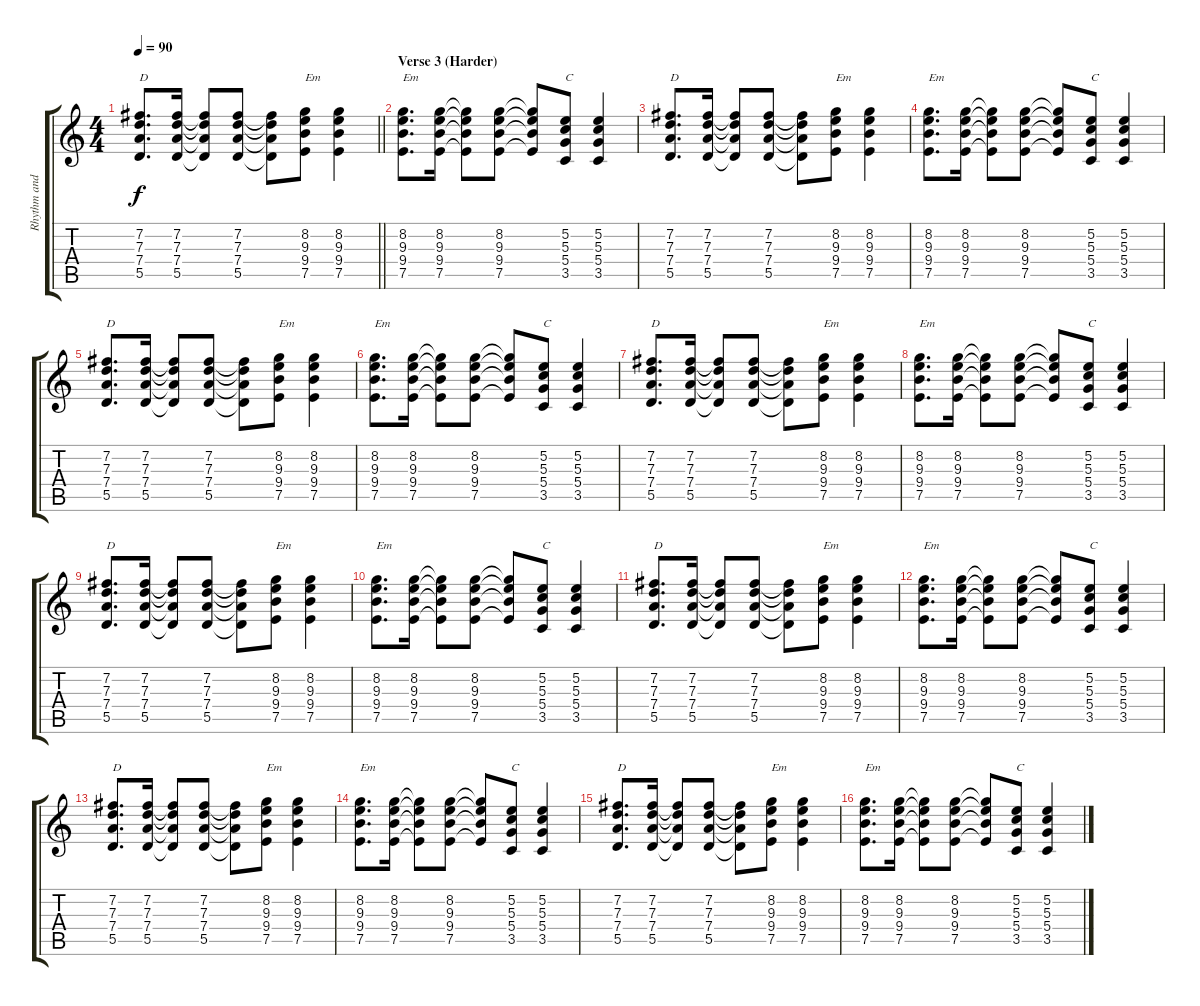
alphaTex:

\track ("Rhythm and Lead Guitar - Buck" "Rhythm and") {instrument overdrivenguitar}
\staff {score tabs}
\tuning (E4 B3 G3 D3 A2 E2) {hide}
\ts (4 4)
\tempo 90
\clef g2
\barLineRight lightlight
\ks c
(7.2 7.3 7.4 5.5).8{d txt "D" dy f} (7.2 7.3 7.4 5.5).16 (7.2{t} 7.3{t} 7.4{t} 5.5{t}).8 (7.2 7.3 7.4 5.5).8 (7.2{t} 7.3{t} 7.4{t} 5.5{t}).8 (8.2 9.3 9.4 7.5).8{txt "Em"} (8.2 9.3 9.4 7.5).4 |
\section ("" "Verse 3 (Harder)")
(8.2 9.3 9.4 7.5).8{d txt "Em"} (8.2 9.3 9.4 7.5).16 (8.2{t} 9.3{t} 9.4{t} 7.5{t}).8 (8.2 9.3 9.4 7.5).8 (8.2{t} 9.3{t} 9.4{t} 7.5{t}).8 (5.2 5.3 5.4 3.5).8{txt "C"} (5.2 5.3 5.4 3.5).4 |
(7.2 7.3 7.4 5.5).8{d txt "D"} (7.2 7.3 7.4 5.5).16 (7.2{t} 7.3{t} 7.4{t} 5.5{t}).8 (7.2 7.3 7.4 5.5).8 (7.2{t} 7.3{t} 7.4{t} 5.5{t}).8 (8.2 9.3 9.4 7.5).8{txt "Em"} (8.2 9.3 9.4 7.5).4 |
(8.2 9.3 9.4 7.5).8{d txt "Em"} (8.2 9.3 9.4 7.5).16 (8.2{t} 9.3{t} 9.4{t} 7.5{t}).8 (8.2 9.3 9.4 7.5).8 (8.2{t} 9.3{t} 9.4{t} 7.5{t}).8 (5.2 5.3 5.4 3.5).8{txt "C"} (5.2 5.3 5.4 3.5).4 |
(7.2 7.3 7.4 5.5).8{d txt "D"} (7.2 7.3 7.4 5.5).16 (7.2{t} 7.3{t} 7.4{t} 5.5{t}).8 (7.2 7.3 7.4 5.5).8 (7.2{t} 7.3{t} 7.4{t} 5.5{t}).8 (8.2 9.3 9.4 7.5).8{txt "Em"} (8.2 9.3 9.4 7.5).4 |
(8.2 9.3 9.4 7.5).8{d txt "Em"} (8.2 9.3 9.4 7.5).16 (8.2{t} 9.3{t} 9.4{t} 7.5{t}).8 (8.2 9.3 9.4 7.5).8 (8.2{t} 9.3{t} 9.4{t} 7.5{t}).8 (5.2 5.3 5.4 3.5).8{txt "C"} (5.2 5.3 5.4 3.5).4 |
(7.2 7.3 7.4 5.5).8{d txt "D"} (7.2 7.3 7.4 5.5).16 (7.2{t} 7.3{t} 7.4{t} 5.5{t}).8 (7.2 7.3 7.4 5.5).8 (7.2{t} 7.3{t} 7.4{t} 5.5{t}).8 (8.2 9.3 9.4 7.5).8{txt "Em"} (8.2 9.3 9.4 7.5).4 |
(8.2 9.3 9.4 7.5).8{d txt "Em"} (8.2 9.3 9.4 7.5).16 (8.2{t} 9.3{t} 9.4{t} 7.5{t}).8 (8.2 9.3 9.4 7.5).8 (8.2{t} 9.3{t} 9.4{t} 7.5{t}).8 (5.2 5.3 5.4 3.5).8{txt "C"} (5.2 5.3 5.4 3.5).4 |
(7.2 7.3 7.4 5.5).8{d txt "D"} (7.2 7.3 7.4 5.5).16 (7.2{t} 7.3{t} 7.4{t} 5.5{t}).8 (7.2 7.3 7.4 5.5).8 (7.2{t} 7.3{t} 7.4{t} 5.5{t}).8 (8.2 9.3 9.4 7.5).8{txt "Em"} (8.2 9.3 9.4 7.5).4 |
(8.2 9.3 9.4 7.5).8{d txt "Em"} (8.2 9.3 9.4 7.5).16 (8.2{t} 9.3{t} 9.4{t} 7.5{t}).8 (8.2 9.3 9.4 7.5).8 (8.2{t} 9.3{t} 9.4{t} 7.5{t}).8 (5.2 5.3 5.4 3.5).8{txt "C"} (5.2 5.3 5.4 3.5).4 |
(7.2 7.3 7.4 5.5).8{d txt "D"} (7.2 7.3 7.4 5.5).16 (7.2{t} 7.3{t} 7.4{t} 5.5{t}).8 (7.2 7.3 7.4 5.5).8 (7.2{t} 7.3{t} 7.4{t} 5.5{t}).8 (8.2 9.3 9.4 7.5).8{txt "Em"} (8.2 9.3 9.4 7.5).4 |
(8.2 9.3 9.4 7.5).8{d txt "Em"} (8.2 9.3 9.4 7.5).16 (8.2{t} 9.3{t} 9.4{t} 7.5{t}).8 (8.2 9.3 9.4 7.5).8 (8.2{t} 9.3{t} 9.4{t} 7.5{t}).8 (5.2 5.3 5.4 3.5).8{txt "C"} (5.2 5.3 5.4 3.5).4 |
(7.2 7.3 7.4 5.5).8{d txt "D"} (7.2 7.3 7.4 5.5).16 (7.2{t} 7.3{t} 7.4{t} 5.5{t}).8 (7.2 7.3 7.4 5.5).8 (7.2{t} 7.3{t} 7.4{t} 5.5{t}).8 (8.2 9.3 9.4 7.5).8{txt "Em"} (8.2 9.3 9.4 7.5).4 |
(8.2 9.3 9.4 7.5).8{d txt "Em"} (8.2 9.3 9.4 7.5).16 (8.2{t} 9.3{t} 9.4{t} 7.5{t}).8 (8.2 9.3 9.4 7.5).8 (8.2{t} 9.3{t} 9.4{t} 7.5{t}).8 (5.2 5.3 5.4 3.5).8{txt "C"} (5.2 5.3 5.4 3.5).4 |
(7.2 7.3 7.4 5.5).8{d txt "D"} (7.2 7.3 7.4 5.5).16 (7.2{t} 7.3{t} 7.4{t} 5.5{t}).8 (7.2 7.3 7.4 5.5).8 (7.2{t} 7.3{t} 7.4{t} 5.5{t}).8 (8.2 9.3 9.4 7.5).8{txt "Em"} (8.2 9.3 9.4 7.5).4 |
(8.2 9.3 9.4 7.5).8{d txt "Em"} (8.2 9.3 9.4 7.5).16 (8.2{t} 9.3{t} 9.4{t} 7.5{t}).8 (8.2 9.3 9.4 7.5).8 (8.2{t} 9.3{t} 9.4{t} 7.5{t}).8 (5.2 5.3 5.4 3.5).8{txt "C"} (5.2 5.3 5.4 3.5).4
